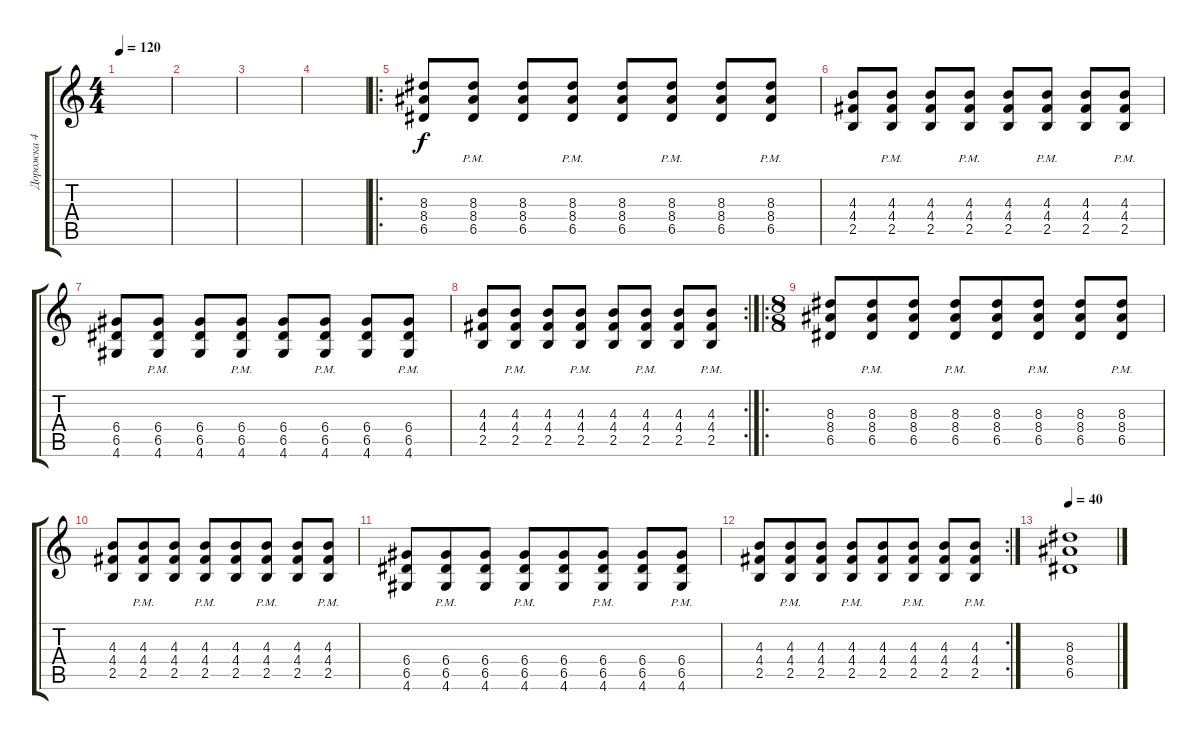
\track ("Дорожка 4" "Дорожка 4") {instrument distortionguitar}
\staff {score tabs}
\tuning (E4 B3 G3 D3 A2 E2) {hide}
\ts (4 4)
\tempo 120
\clef g2
\ks c
|
|
|
|
\ro
(8.3 8.4 6.5).8 (8.3{pm} 8.4 6.5).8 (8.3 8.4 6.5).8 (8.3{pm} 8.4 6.5).8 (8.3 8.4 6.5).8 (8.3{pm} 8.4 6.5).8 (8.3 8.4 6.5).8 (8.3{pm} 8.4 6.5).8 |
(4.3 4.4 2.5).8 (4.3{pm} 4.4 2.5).8 (4.3 4.4 2.5).8 (4.3{pm} 4.4 2.5).8 (4.3 4.4 2.5).8 (4.3{pm} 4.4 2.5).8 (4.3 4.4 2.5).8 (4.3{pm} 4.4 2.5).8 |
(6.4 6.5 4.6).8 (6.4{pm} 6.5 4.6).8 (6.4 6.5 4.6).8 (6.4{pm} 6.5 4.6).8 (6.4 6.5 4.6).8 (6.4{pm} 6.5 4.6).8 (6.4 6.5 4.6).8 (6.4{pm} 6.5 4.6).8 |
\rc 2
(4.3 4.4 2.5).8 (4.3{pm} 4.4 2.5).8 (4.3 4.4 2.5).8 (4.3{pm} 4.4 2.5).8 (4.3 4.4 2.5).8 (4.3{pm} 4.4 2.5).8 (4.3 4.4 2.5).8 (4.3{pm} 4.4 2.5).8 |
\ro
\ts (8 8)
(8.3 8.4 6.5).8 (8.3{pm} 8.4 6.5).8 (8.3 8.4 6.5).8 (8.3{pm} 8.4 6.5).8 (8.3 8.4 6.5).8 (8.3{pm} 8.4 6.5).8 (8.3 8.4 6.5).8 (8.3{pm} 8.4 6.5).8 |
(4.3 4.4 2.5).8 (4.3{pm} 4.4 2.5).8 (4.3 4.4 2.5).8 (4.3{pm} 4.4 2.5).8 (4.3 4.4 2.5).8 (4.3{pm} 4.4 2.5).8 (4.3 4.4 2.5).8 (4.3{pm} 4.4 2.5).8 |
(6.4 6.5 4.6).8 (6.4{pm} 6.5 4.6).8 (6.4 6.5 4.6).8 (6.4{pm} 6.5 4.6).8 (6.4 6.5 4.6).8 (6.4{pm} 6.5 4.6).8 (6.4 6.5 4.6).8 (6.4{pm} 6.5 4.6).8 |
\rc 2
(4.3 4.4 2.5).8 (4.3{pm} 4.4 2.5).8 (4.3 4.4 2.5).8 (4.3{pm} 4.4 2.5).8 (4.3 4.4 2.5).8 (4.3{pm} 4.4 2.5).8 (4.3 4.4 2.5).8 (4.3{pm} 4.4 2.5).8 |
\tempo 40
(8.3 8.4 6.5).1
